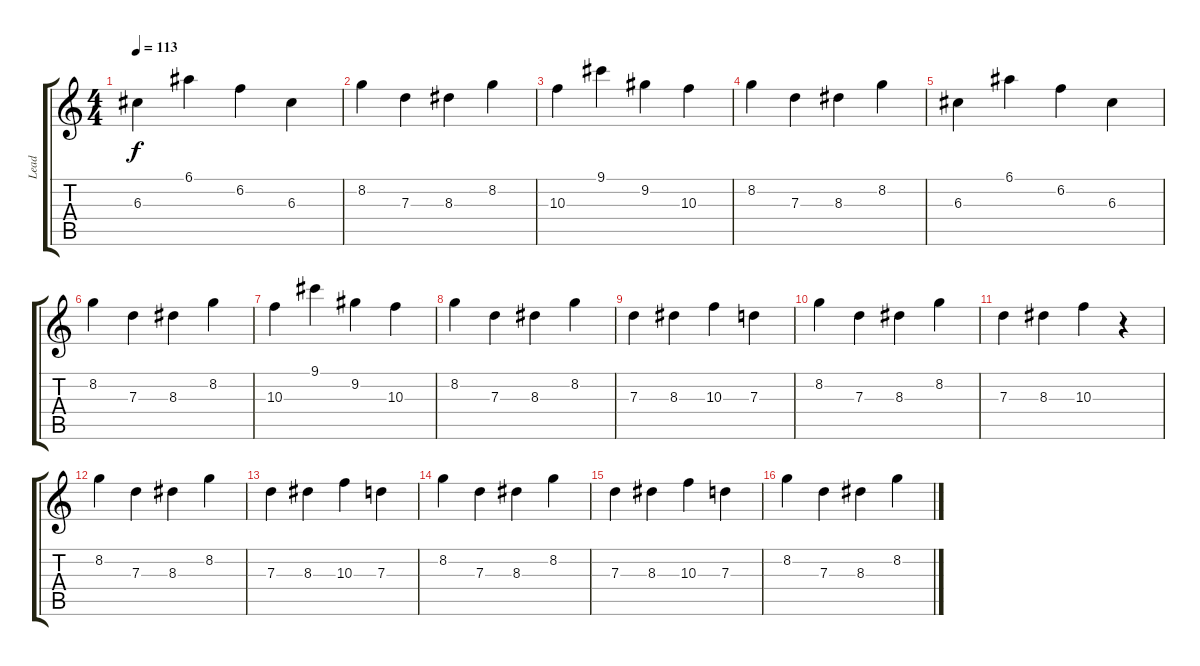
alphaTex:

\track ("Lead" "Lead") {instrument distortionguitar}
\staff {score tabs}
\tuning (E4 B3 G3 D3 A2 E2) {hide}
\ts (4 4)
\tempo 113
\clef g2
\ks c
6.3.4{dy f} 6.1.4 6.2.4 6.3.4 |
8.2.4 7.3.4 8.3.4 8.2.4 |
10.3.4 9.1.4 9.2.4 10.3.4 |
8.2.4 7.3.4 8.3.4 8.2.4 |
6.3.4 6.1.4 6.2.4 6.3.4 |
8.2.4 7.3.4 8.3.4 8.2.4 |
10.3.4 9.1.4 9.2.4 10.3.4 |
8.2.4 7.3.4 8.3.4 8.2.4 |
7.3.4 8.3.4 10.3.4 7.3.4 |
8.2.4 7.3.4 8.3.4 8.2.4 |
7.3.4 8.3.4 10.3.4 r.4 |
8.2.4 7.3.4 8.3.4 8.2.4 |
7.3.4 8.3.4 10.3.4 7.3.4 |
8.2.4 7.3.4 8.3.4 8.2.4 |
7.3.4 8.3.4 10.3.4 7.3.4 |
8.2.4 7.3.4 8.3.4 8.2.4
